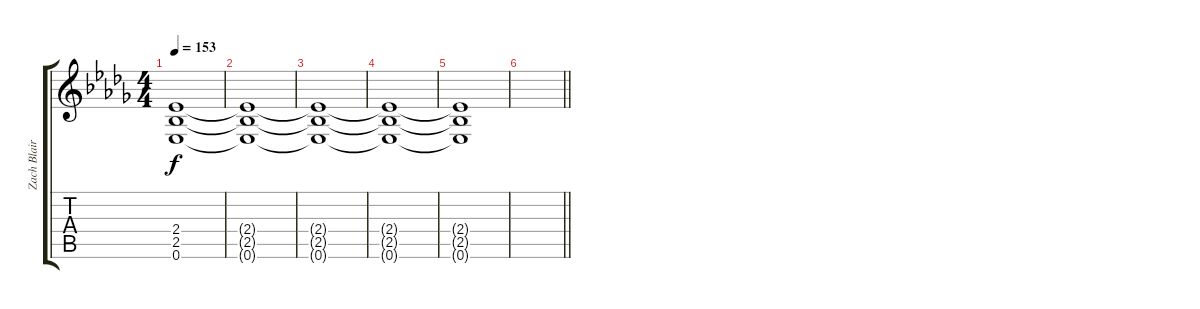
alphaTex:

\track ("Zach Blair 2" "Zach Blair") {instrument distortionguitar}
\staff {score tabs}
\tuning (Eb4 Bb3 Gb3 Db3 Ab2 Eb2) {hide}
\ts (4 4)
\tempo 153
\clef g2
\ks db
(2.4{t} 2.5{t} 0.6{t}).1{dy f} |
(2.4{t} 2.5{t} 0.6{t}).1 |
(2.4{t} 2.5{t} 0.6{t}).1 |
(2.4{t} 2.5{t} 0.6{t}).1 |
(2.4{t} 2.5{t} 0.6{t}).1 |
\barLineRight lightlight
